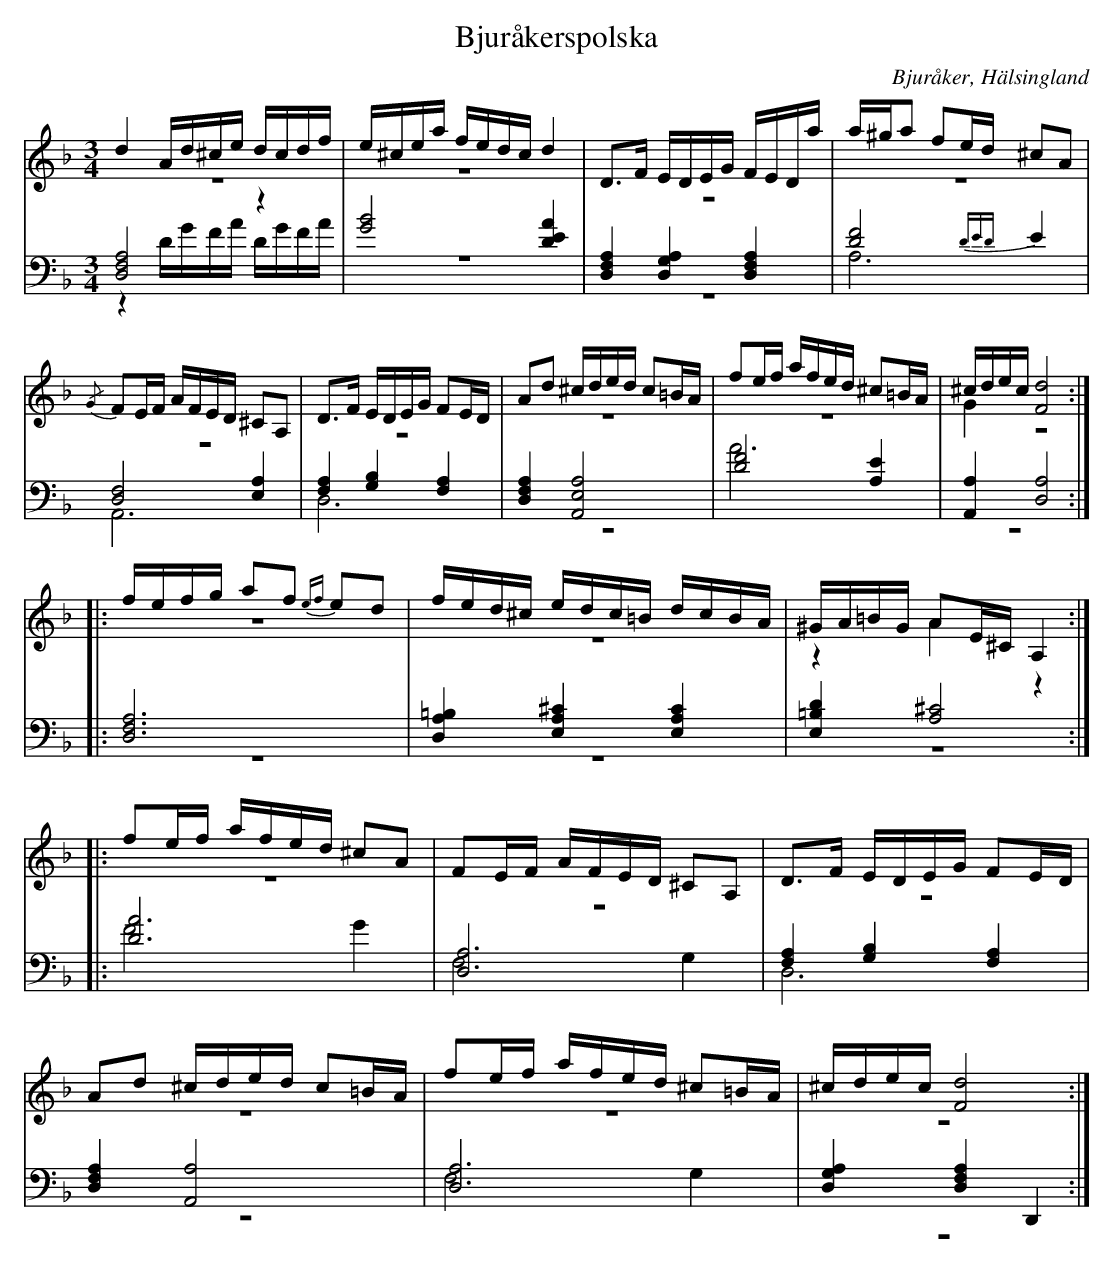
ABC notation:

X:1
T: Bjuråkerspolska
O: Bjuråker, Hälsingland
M: 3/4
L: 1/16
K: Dm
V:1
V:2 merge
V:3
V:4 merge
V:1
d4 Ad^ce dcdf |e^cea fedc d4|D2>F2 EDEG FEDa|a^ga2 f2ed ^c2A2|
{/G}F2EF AFED ^C2A,2|D2>F2 EDEG F2ED|A2d2 ^cded c2=BA|f2ef afed ^c2=BA|^cdec [F8d8]:|
|:fefg a2f2 {ef}e2d2 |fed^c edc=B dcBA|^GA=BG A2E^C A,4:|
|:f2ef afed ^c2A2|F2EF AFED ^C2A,2|D2>F2 EDEG F2ED|
A2d2 ^cded c2=BA|f2ef afed ^c2=BA|^cdec [F8d8]:|
V:2
z12|z12|z12|z12|
z12|z12|z12|z12|G4 z8:|
|:z12|z12|z4 A4 z4:|
|:z12|z12|z12|
z12|z12|z12:|
V:3 clef=bass
[D,8F,8A,8] z4|[G8B8] [D4E4A4]|[D,4F,4A,4] [D,4G,4A,4] [D,4F,4A,4]|[D8F8] {DED}E4|
[D,8F,8] [E,4A,4]|[F,4A,4] [G,4B,4] [F,4A,4]|[D,4F,4A,4] [A,,8E,8A,8]|[D8F8] [A,4E4]|[A,,4A,4] [D,8A,8]:|
|:[D,12F,12A,12]|[D,4A,4=B,4] [E,4A,4^C4] [E,4A,4C4]|[E,4=B,4D4] [A,8^C8]:|
|:[D12A12]|[D,12A,12]|[F,4A,4] [G,4B,4] [F,4A,4]|
[D,4F,4A,4] [A,,8A,8]|[D,12A,12]|[D,4G,4A,4] [D,4F,4A,4] D,,4:|
V:4 clef=bass
z4 DGFA DGFA|z12|z12|A,12|
A,,12|D,12|z12|A12|z12:|
|:z12|z12|z12:|
|:F8 G4|F,8 G,4|D,12|
z12|F,8 G,4|z12:|
